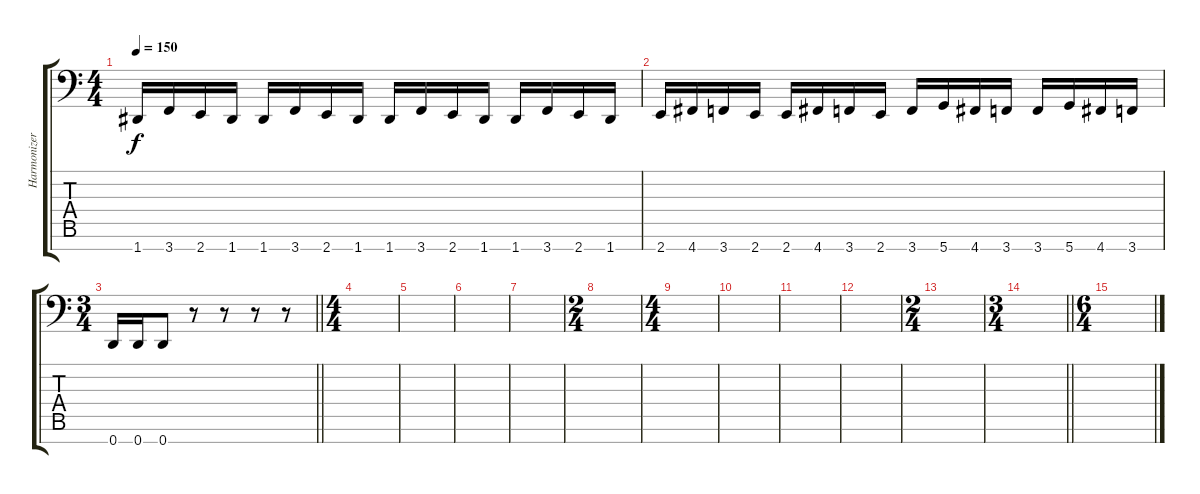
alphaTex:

\track ("Harmonizer Dub" "Harmonizer") {instrument distortionguitar}
\staff {score tabs}
\tuning (A3 E3 D3 A2 D2 A1 D1) {hide}
\ts (4 4)
\tempo 150
\clef f4
\ks c
1.7.16{dy f instrument distortionguitar} 3.7.16 2.7.16 1.7.16 1.7.16 3.7.16 2.7.16 1.7.16 1.7.16 3.7.16 2.7.16 1.7.16 1.7.16 3.7.16 2.7.16 1.7.16 |
2.7.16 4.7.16 3.7.16 2.7.16 2.7.16 4.7.16 3.7.16 2.7.16 3.7.16 5.7.16 4.7.16 3.7.16 3.7.16 5.7.16 4.7.16 3.7.16 |
\ts (3 4)
\barLineRight lightlight
0.7.16 0.7.16 0.7.8 r.8 r.8 r.8 r.8 |
\ts (4 4)
\section ("" "")
|
|
|
|
\ts (2 4)
|
\ts (4 4)
|
|
|
|
\ts (2 4)
|
\ts (3 4)
\barLineRight lightlight
|
\ts (6 4)
\section ("" "")
